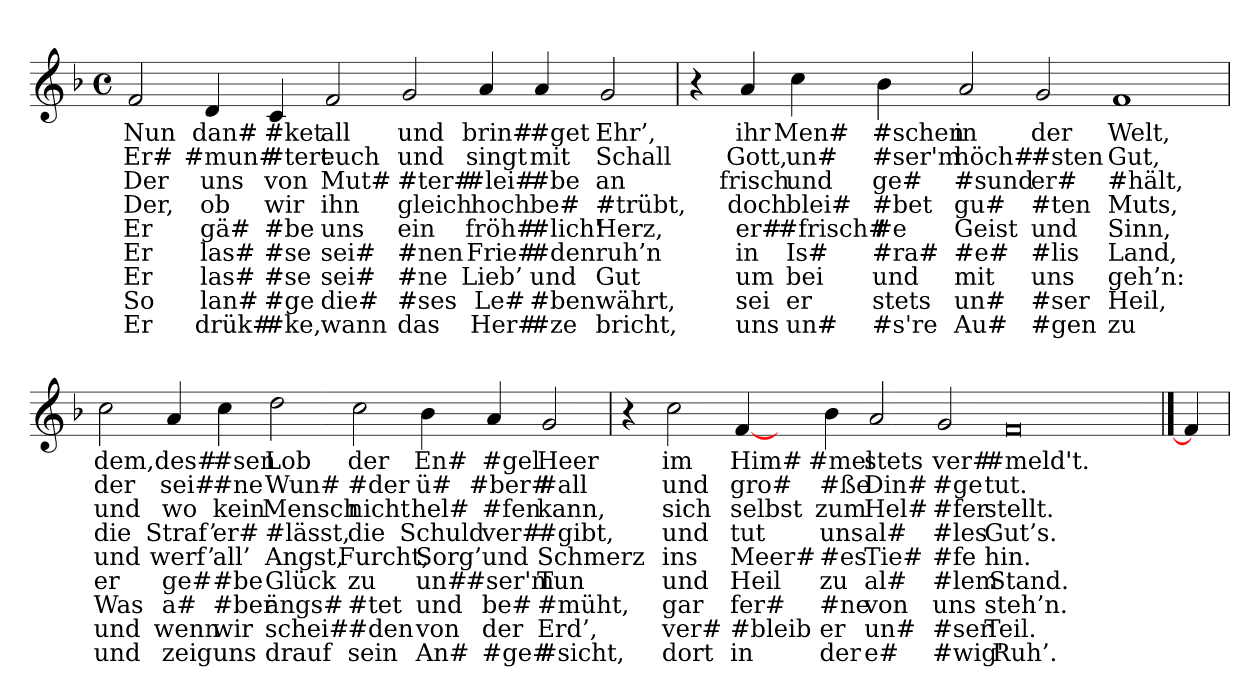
**kern	**text	**text	**text	**text	**text	**text	**text	**text	**text
*part1	*part1	*part1	*part1	*part1	*part1	*part1	*part1	*part1	*part1
*staff1	*staff1	*staff1	*staff1	*staff1	*staff1	*staff1	*staff1	*staff1	*staff1
*clefG2	*	*	*	*	*	*	*	*	*
*k[b-]	*	*	*	*	*	*	*	*	*
*M4/4	*	*	*	*	*	*	*	*	*
*met(c)	*	*	*	*	*	*	*	*	*
=	=	=	=	=	=	=	=	=	=
2f	Nun	Er#	Der	Der,	Er	Er	Er	So	Er
4d	dan#	#mun#	uns	ob	gä#	las#	las#	lan#	drük#
4c	#ket	#tert	von	wir	#be	#se	#se	#ge	#ke,
2f	all	euch	Mut#	ihn	uns	sei#	sei#	die#	wann
2g	und	und	#ter#	gleich	ein	#nen	#ne	#ses	das
4a	brin#	singt	#lei#	hoch	fröh#	Frie#	Lieb’	Le#	Her#
4a	#get	mit	#be	be#	#lich'	#den	und	#ben	#ze
2g	Ehr’,	Schall	an	#trübt,	Herz,	ruh’n	Gut	währt,	bricht,
=	=	=	=	=	=	=	=	=	=
4r	.	.	.	.	.	.	.	.	.
4a	ihr	Gott,	frisch	doch	er#	in	um	sei	uns
4cc	Men#	un#	und	blei#	#frisch#	Is#	bei	er	un#
4b-	#schen	#ser'm	ge#	#bet	#e	#ra#	und	stets	#s're
2a	in	höch#	#sund	gu#	Geist	#e#	mit	un#	Au#
2g	der	#sten	er#	#ten	und	#lis	uns	#ser	#gen
1f	Welt,	Gut,	#hält,	Muts,	Sinn,	Land,	geh’n:	Heil,	zu
=	=	=	=	=	=	=	=	=	=
2cc	dem,	der	und	die	und	er	Was	und	und
4a	des#	sei#	wo	Straf’	werf’	ge#	a#	wenn	zeig
4cc	#sen	#ne	kein	er#	all’	#be	#ber	wir	uns
2dd	Lob	Wun#	Mensch	#lässt,	Angst,	Glück	ängs#	schei#	drauf
2cc	der	#der	nicht	die	Furcht,	zu	#tet	#den	sein
4b-	En#	ü#	hel#	Schuld	Sorg’	un#	und	von	An#
4a	#gel	#ber#	#fen	ver#	und	#ser'm	be#	der	#ge#
2g	Heer	#all	kann,	#gibt,	Schmerz	Tun	#müht,	Erd’,	#sicht,
=	=	=	=	=	=	=	=	=	=
4r	.	.	.	.	.	.	.	.	.
2cc	im	und	sich	und	ins	und	gar	ver#	dort
[4f	Him#	gro#	selbst	tut	Meer#	Heil	fer#	#bleib	in
4ryy	.	.	.	.	.	.	.	.	.
4b-	#mel	#ße	zum	uns	#es	zu	#ne	er	der
2a	stets	Din#	Hel#	al#	Tie#	al#	von	un#	e#
2g	ver#	#ge	#fer	#les	#fe	#lem	uns	#ser	#wig'
0f	#meld't.	tut.	stellt.	Gut’s.	hin.	Stand.	steh’n.	Teil.	Ruh’.
==1	==1	==1	==1	==1	==1	==1	==1	==1	==1
4f]	.	.	.	.	.	.	.	.	.
=	=	=	=	=	=	=	=	=	=
*-	*-	*-	*-	*-	*-	*-	*-	*-	*-
